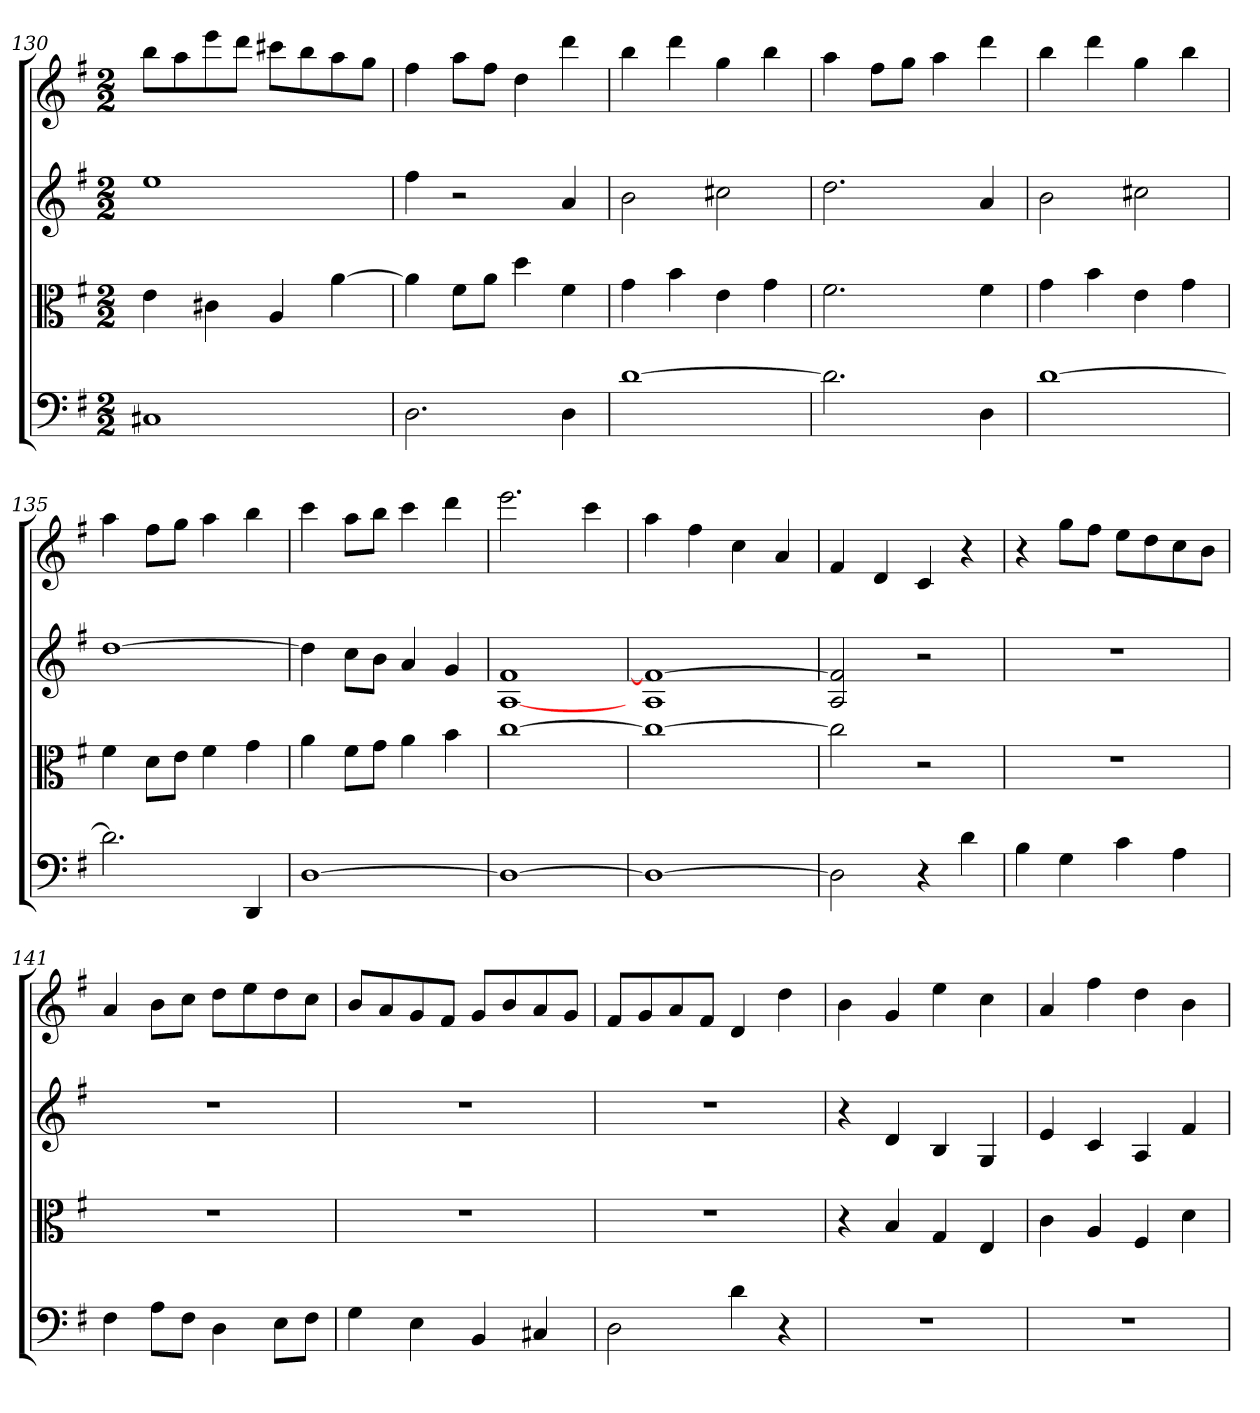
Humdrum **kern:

**kern	**kern	**kern	**kern
*part4	*part3	*part2	*part1
*staff4	*staff3	*staff2	*staff1
*clefF4	*clefC3	*	*
*k[f#]	*k[f#]	*k[f#]	*k[f#]
*G:	*G:	*G:	*G:
*M2/2	*M2/2	*M2/2	*M2/2
=130	=130	=130	=130
1C#X	4e	1ee	8bbL
.	.	.	8aa
.	4c#X	.	8eee
.	.	.	8dddJ
.	4A	.	8ccc#XL
.	.	.	8bb
.	[4a	.	8aa
.	.	.	8ggJ
=131	=131	=131	=131
2.D	4a]	4ff#	4ff#
.	8f#\L	2r	8aaL
.	8a\J	.	8ff#J
.	4dd	.	4dd
4D	4f#	4a	4ddd
=132	=132	=132	=132
[1d	4g	2b	4bb
.	4b	.	4ddd
.	4e	2cc#X	4gg
.	4g	.	4bb
=133	=133	=133	=133
2.d]	2.f#	2.dd	4aa
.	.	.	8ff#L
.	.	.	8ggJ
.	.	.	4aa
4D	4f#	4a	4ddd
=134	=134	=134	=134
[1d	4g	2b	4bb
.	4b	.	4ddd
.	4e	2cc#X	4gg
.	4g	.	4bb
=135	=135	=135	=135
2.d]	4f#	[1dd	4aa
.	8d\L	.	8ff#L
.	8e\J	.	8ggJ
.	4f#	.	4aa
4DD	4g	.	4bb
=136	=136	=136	=136
[1D	4a	4dd]	4ccc
.	8f#\L	8ccL	8aaL
.	8g\J	8bJ	8bbJ
.	4a	4a	4ccc
.	4b	4g	4ddd
=137	=137	=137	=137
1D_	[1cc	[1A 1f#	2.eee
.	.	.	4ccc
=138	=138	=138	=138
1D_	1cc_	1A 1f#_	4aa
.	.	.	4ff#
.	.	.	4cc
.	.	.	4a
=139	=139	=139	=139
2D]	2cc]	2A 2f#]	4f#
.	.	.	4d
4r	2r	2r	4c
4d	.	.	4r
=140	=140	=140	=140
4B	1r	1r	4r
4G	.	.	8ggL
.	.	.	8ff#J
4c	.	.	8eeL
.	.	.	8dd
4A	.	.	8cc
.	.	.	8bJ
=141	=141	=141	=141
4F#	1r	1r	4a
8A\L	.	.	8bL
8F#\J	.	.	8ccJ
4D	.	.	8ddL
.	.	.	8ee
8E\L	.	.	8dd
8F#\J	.	.	8ccJ
=142	=142	=142	=142
4G	1r	1r	8bL
.	.	.	8a
4E	.	.	8g
.	.	.	8f#J
4BB	.	.	8gL
.	.	.	8b
4C#X	.	.	8a
.	.	.	8gJ
=143	=143	=143	=143
2D	1r	1r	8f#L
.	.	.	8g
.	.	.	8a
.	.	.	8f#J
4d	.	.	4d
4r	.	.	4dd
=144	=144	=144	=144
1r	4r	4r	4b
.	4B	4d	4g
.	4G	4B	4ee
.	4E	4G	4cc
=145	=145	=145	=145
1r	4c	4e	4a
.	4A	4c	4ff#
.	4F#	4A	4dd
.	4d	4f#	4b
=	=	=	=
*-	*-	*-	*-
